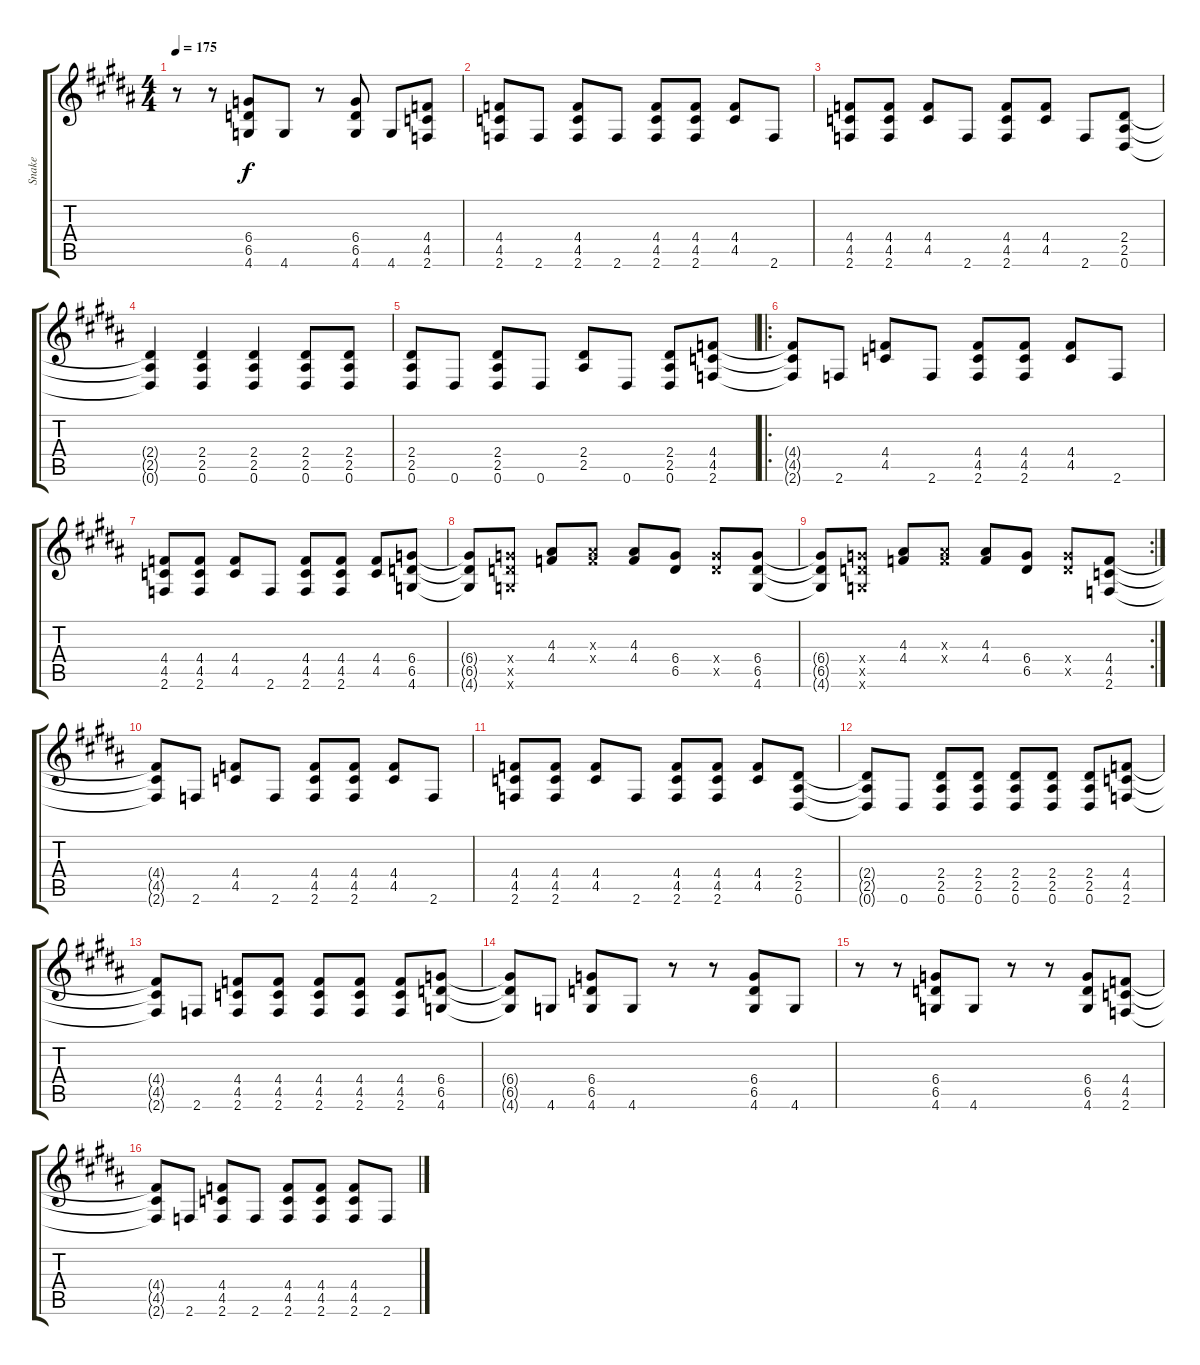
\track ("Snake" "Snake") {instrument distortionguitar}
\staff {score tabs}
\tuning (Eb4 Bb3 Gb3 Db3 Ab2 Eb2) {hide}
\ts (4 4)
\tempo 175
\clef g2
\ks g#minor
r.8{dy f} r.8 (6.4 6.5 4.6).8 4.6.8 r.8 (6.4 6.5 4.6).8 4.6.8 (4.4 4.5 2.6).8 |
\ks b
(4.4 4.5 2.6).8 2.6.8 (4.4 4.5 2.6).8 2.6.8 (4.4 4.5 2.6).8 (4.4 4.5 2.6).8 (4.4 4.5).8 2.6.8 |
\ks g#minor
(4.4 4.5 2.6).8 (4.4 4.5 2.6).8 (4.4 4.5).8 2.6.8 (4.4 4.5 2.6).8 (4.4 4.5).8 2.6.8 (2.4 2.5 0.6).8 |
(2.4{t} 2.5{t} 0.6{t}).4 (2.4 2.5 0.6).4 (2.4 2.5 0.6).4 (2.4 2.5 0.6).8 (2.4 2.5 0.6).8 |
(2.4 2.5 0.6).8 0.6.8 (2.4 2.5 0.6).8 0.6.8 (2.4 2.5).8 0.6.8 (2.4 2.5 0.6).8 (4.4 4.5 2.6).8 |
\ro
\ks b
(4.4{t} 4.5{t} 2.6{t}).8 2.6.8 (4.4 4.5).8 2.6.8 (4.4 4.5 2.6).8 (4.4 4.5 2.6).8 (4.4 4.5).8 2.6.8 |
\ks g#minor
(4.4 4.5 2.6).8 (4.4 4.5 2.6).8 (4.4 4.5).8 2.6.8 (4.4 4.5 2.6).8 (4.4 4.5 2.6).8 (4.4 4.5).8 (6.4 6.5 4.6).8 |
(6.4{t} 6.5{t} 4.6{t}).8 (6.4{x} 6.5{x} 4.6{x}).8 (4.3 4.4).8 (4.3{x} 4.4{x}).8 (4.3 4.4).8 (6.4 6.5).8 (6.4{x} 6.5{x}).8 (6.4 6.5 4.6).8 |
\rc 2
(6.4{t} 6.5{t} 4.6{t}).8 (6.4{x} 6.5{x} 4.6{x}).8 (4.3 4.4).8 (4.3{x} 4.4{x}).8 (4.3 4.4).8 (6.4 6.5).8 (6.4{x} 6.5{x}).8 (4.4 4.5 2.6).8 |
\ks b
(4.4{t} 4.5{t} 2.6{t}).8 2.6.8 (4.4 4.5).8 2.6.8 (4.4 4.5 2.6).8 (4.4 4.5 2.6).8 (4.4 4.5).8 2.6.8 |
\ks g#minor
(4.4 4.5 2.6).8 (4.4 4.5 2.6).8 (4.4 4.5).8 2.6.8 (4.4 4.5 2.6).8 (4.4 4.5 2.6).8 (4.4 4.5).8 (2.4 2.5 0.6).8 |
(2.4{t} 2.5{t} 0.6{t}).8 0.6.8 (2.4 2.5 0.6).8 (2.4 2.5 0.6).8 (2.4 2.5 0.6).8 (2.4 2.5 0.6).8 (2.4 2.5 0.6).8 (4.4 4.5 2.6).8 |
(4.4{t} 4.5{t} 2.6{t}).8 2.6.8 (4.4 4.5 2.6).8 (4.4 4.5 2.6).8 (4.4 4.5 2.6).8 (4.4 4.5 2.6).8 (4.4 4.5 2.6).8 (6.4 6.5 4.6).8 |
\ks b
(6.4{t} 6.5{t} 4.6{t}).8 4.6.8 (6.4 6.5 4.6).8 4.6.8 r.8 r.8 (6.4 6.5 4.6).8 4.6.8 |
\ks g#minor
r.8 r.8 (6.4 6.5 4.6).8 4.6.8 r.8 r.8 (6.4 6.5 4.6).8 (4.4 4.5 2.6).8 |
(4.4{t} 4.5{t} 2.6{t}).8 2.6.8 (4.4 4.5 2.6).8 2.6.8 (4.4 4.5 2.6).8 (4.4 4.5 2.6).8 (4.4 4.5 2.6).8 2.6.8
